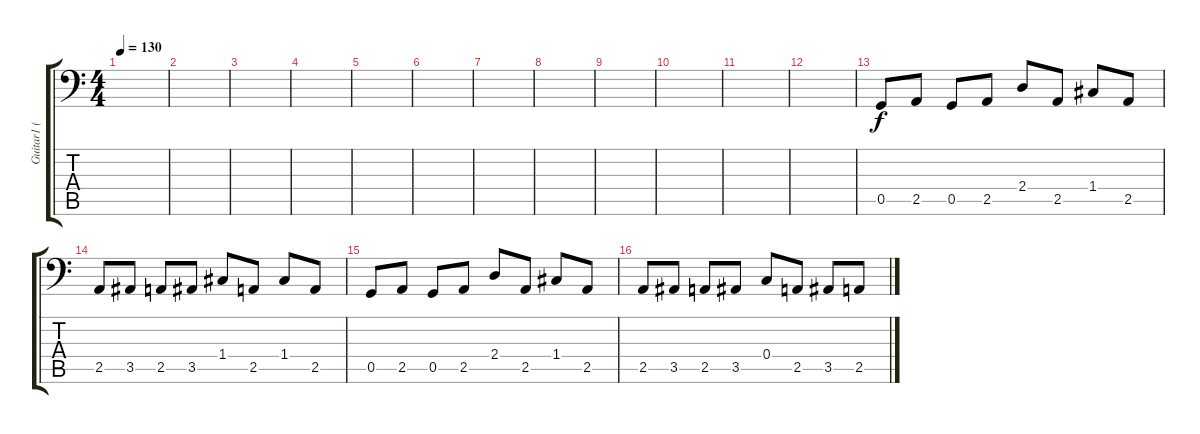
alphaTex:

\track ("Guitar1 ( Thick Bass-Like Sound )" "Guitar1 ( ") {instrument acousticbass}
\staff {score tabs}
\tuning (D3 A2 F2 C2 G1 C1) {hide}
\ts (4 4)
\tempo 130
\clef f4
\ks c
|
|
|
|
|
|
|
|
|
|
|
|
0.5.8 2.5.8 0.5.8 2.5.8 2.4.8 2.5.8 1.4.8 2.5.8 |
2.5.8 3.5.8 2.5.8 3.5.8 1.4.8 2.5.8 1.4.8 2.5.8 |
0.5.8 2.5.8 0.5.8 2.5.8 2.4.8 2.5.8 1.4.8 2.5.8 |
2.5.8 3.5.8 2.5.8 3.5.8 0.4.8 2.5.8 3.5.8 2.5.8
